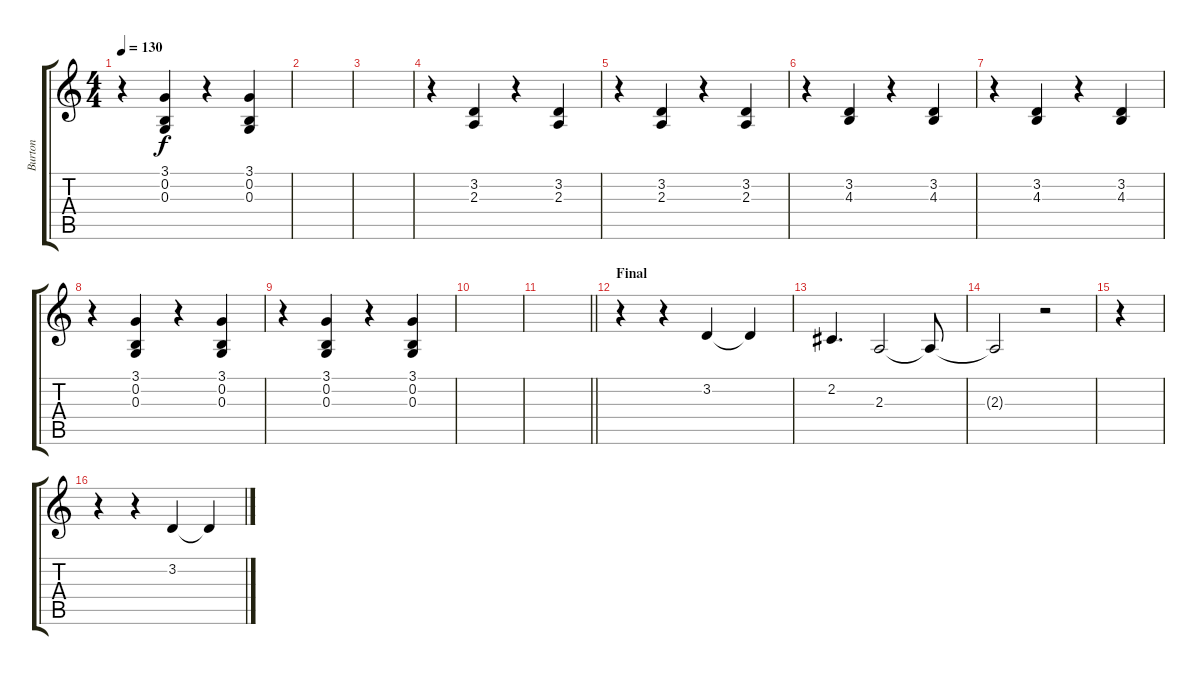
\track ("Burton" "Burton") {instrument whistle}
\staff {score tabs}
\tuning (E4 B3 G3 D3 A2 E2) {hide}
\ts (4 4)
\tempo 130
\clef g2
\ks c
r.4{dy f instrument rockorgan} (3.1 0.2 0.3).4 r.4{instrument rockorgan} (3.1 0.2 0.3).4 |
|
|
r.4{instrument rockorgan} (3.2 2.3).4 r.4{instrument rockorgan} (3.2 2.3).4 |
r.4{instrument rockorgan} (3.2 2.3).4 r.4{instrument rockorgan} (3.2 2.3).4 |
r.4{instrument rockorgan} (3.2 4.3).4 r.4{instrument rockorgan} (3.2 4.3).4 |
r.4{instrument rockorgan} (3.2 4.3).4 r.4{instrument rockorgan} (3.2 4.3).4 |
r.4{instrument rockorgan} (3.1 0.2 0.3).4 r.4{instrument rockorgan} (3.1 0.2 0.3).4 |
r.4{instrument rockorgan} (3.1 0.2 0.3).4 r.4{instrument rockorgan} (3.1 0.2 0.3).4 |
|
\barLineRight lightlight
|
\section ("" "Final")
r.4 r.4 3.2.4 3.2{t}.4 |
2.2.4{d} 2.3.2 2.3{t}.8 |
2.3{t}.2 r.2 |
r.4 |
r.4 r.4 3.2.4 3.2{t}.4
